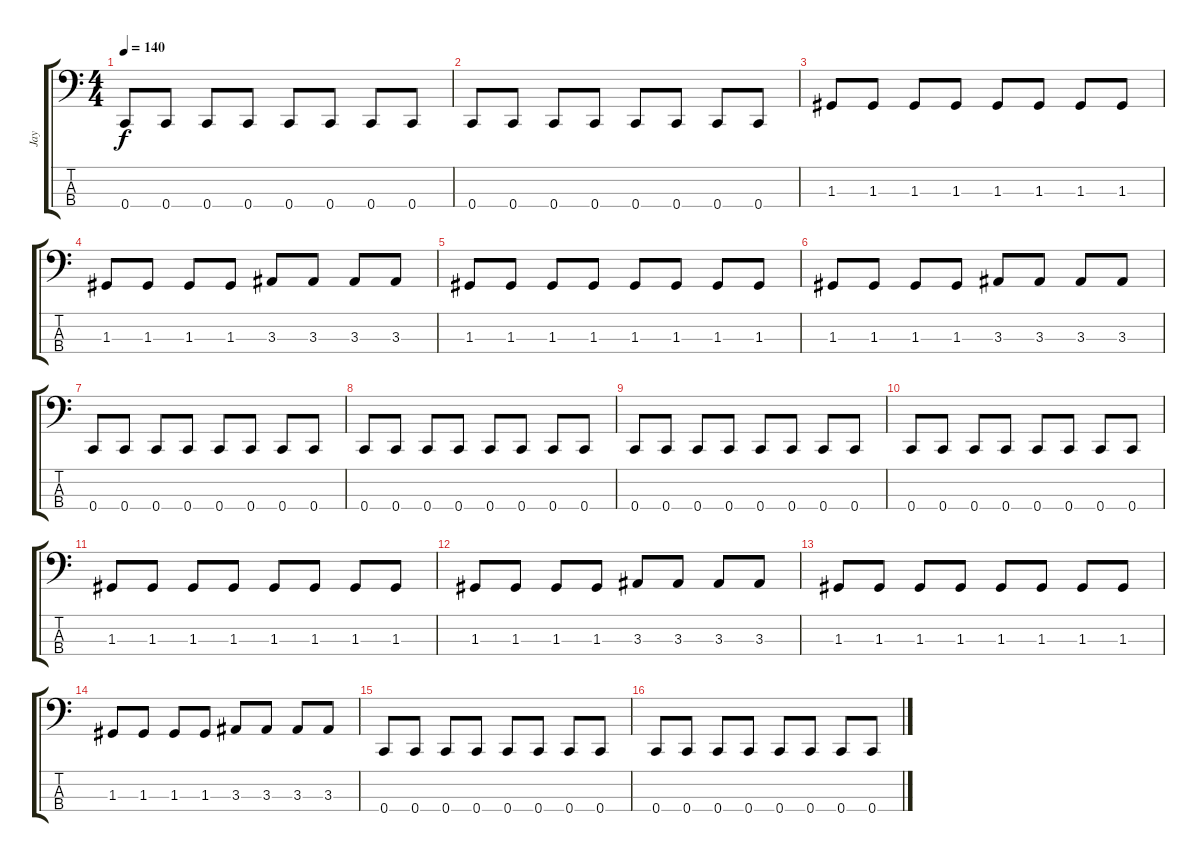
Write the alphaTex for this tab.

\track ("Jay" "Jay") {instrument electricbasspick}
\staff {score tabs}
\tuning (F2 C2 G1 C1) {hide}
\ts (4 4)
\tempo 140
\clef f4
\ks c
0.4.8{dy f} 0.4.8 0.4.8 0.4.8 0.4.8 0.4.8 0.4.8 0.4.8 |
0.4.8 0.4.8 0.4.8 0.4.8 0.4.8 0.4.8 0.4.8 0.4.8 |
1.3.8 1.3.8 1.3.8 1.3.8 1.3.8 1.3.8 1.3.8 1.3.8 |
1.3.8 1.3.8 1.3.8 1.3.8 3.3.8 3.3.8 3.3.8 3.3.8 |
1.3.8 1.3.8 1.3.8 1.3.8 1.3.8 1.3.8 1.3.8 1.3.8 |
1.3.8 1.3.8 1.3.8 1.3.8 3.3.8 3.3.8 3.3.8 3.3.8 |
0.4.8 0.4.8 0.4.8 0.4.8 0.4.8 0.4.8 0.4.8 0.4.8 |
0.4.8 0.4.8 0.4.8 0.4.8 0.4.8 0.4.8 0.4.8 0.4.8 |
0.4.8 0.4.8 0.4.8 0.4.8 0.4.8 0.4.8 0.4.8 0.4.8 |
0.4.8 0.4.8 0.4.8 0.4.8 0.4.8 0.4.8 0.4.8 0.4.8 |
1.3.8 1.3.8 1.3.8 1.3.8 1.3.8 1.3.8 1.3.8 1.3.8 |
1.3.8 1.3.8 1.3.8 1.3.8 3.3.8 3.3.8 3.3.8 3.3.8 |
1.3.8 1.3.8 1.3.8 1.3.8 1.3.8 1.3.8 1.3.8 1.3.8 |
1.3.8 1.3.8 1.3.8 1.3.8 3.3.8 3.3.8 3.3.8 3.3.8 |
0.4.8 0.4.8 0.4.8 0.4.8 0.4.8 0.4.8 0.4.8 0.4.8 |
0.4.8 0.4.8 0.4.8 0.4.8 0.4.8 0.4.8 0.4.8 0.4.8
